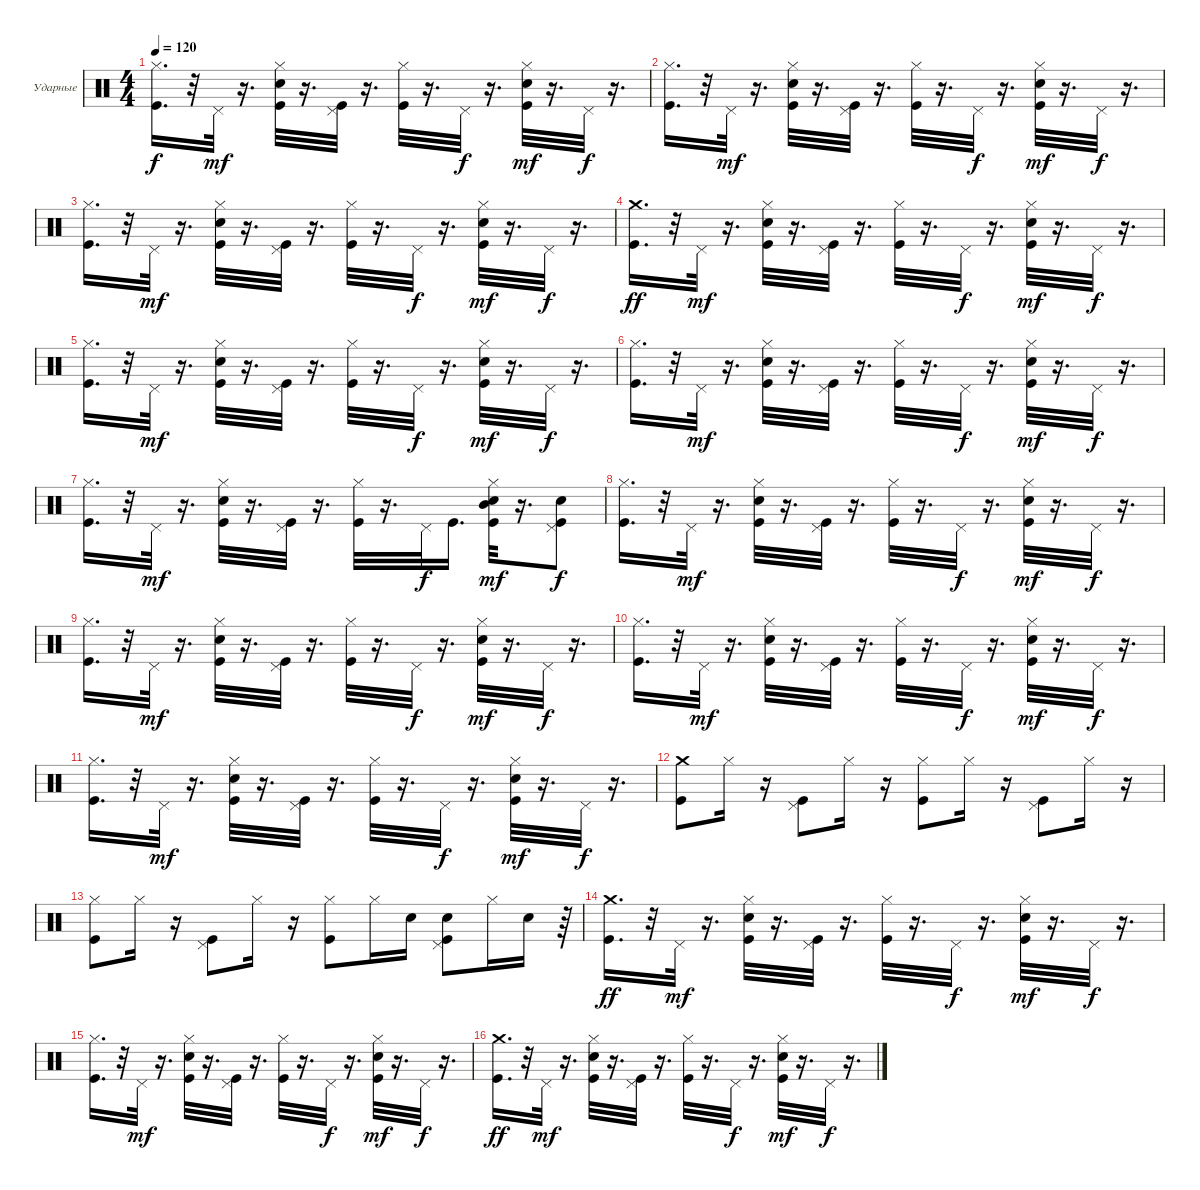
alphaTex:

\defaultSystemsLayout 4
\bracketExtendMode groupsimilarinstruments
\firstSystemTrackNameOrientation horizontal
\otherSystemsTrackNameOrientation horizontal
\track ("Геогрий Гурьянов" "Ударные") {instrument percussion}
\staff {score}
\articulation defaults
\ts (4 4)
\tempo 120
\clef neutral
\scale
0.333333
\ks c
("Hi-Hat (closed)" "Kick (hit)").16{d dy f} r.32 "Pedal Hi-Hat (hit)".32{dy mf} r.16{d} ("Hi-Hat (closed)" "Snare (hit) 2" "Kick (hit)").32 r.16{d} ("Pedal Hi-Hat (hit)" "Kick (hit)").32 r.16{d} ("Hi-Hat (closed)" "Kick (hit)").32 r.16{d} "Pedal Hi-Hat (hit)".32{dy f} r.16{d} ("Hi-Hat (closed)" "Snare (hit) 2" "Kick (hit)").32{dy mf} r.16{d} "Pedal Hi-Hat (hit)".32{dy f} r.16{d} |
\scale
0.333333 ("Hi-Hat (closed)" "Kick (hit)").16{d} r.32 "Pedal Hi-Hat (hit)".32{dy mf} r.16{d} ("Hi-Hat (closed)" "Snare (hit) 2" "Kick (hit)").32 r.16{d} ("Pedal Hi-Hat (hit)" "Kick (hit)").32 r.16{d} ("Hi-Hat (closed)" "Kick (hit)").32 r.16{d} "Pedal Hi-Hat (hit)".32{dy f} r.16{d} ("Hi-Hat (closed)" "Snare (hit) 2" "Kick (hit)").32{dy mf} r.16{d} "Pedal Hi-Hat (hit)".32{dy f} r.16{d} |
\scale
0.333333 ("Hi-Hat (closed)" "Kick (hit)").16{d} r.32 "Pedal Hi-Hat (hit)".32{dy mf} r.16{d} ("Hi-Hat (closed)" "Snare (hit) 2" "Kick (hit)").32 r.16{d} ("Pedal Hi-Hat (hit)" "Kick (hit)").32 r.16{d} ("Hi-Hat (closed)" "Kick (hit)").32 r.16{d} "Pedal Hi-Hat (hit)".32{dy f} r.16{d} ("Hi-Hat (closed)" "Snare (hit) 2" "Kick (hit)").32{dy mf} r.16{d} "Pedal Hi-Hat (hit)".32{dy f} r.16{d} |
\scale
0.333333 ("Crash medium (hit)" "Kick (hit)").16{d dy ff} r.32 "Pedal Hi-Hat (hit)".32{dy mf} r.16{d} ("Hi-Hat (closed)" "Snare (hit) 2" "Kick (hit)").32 r.16{d} ("Pedal Hi-Hat (hit)" "Kick (hit)").32 r.16{d} ("Hi-Hat (closed)" "Kick (hit)").32 r.16{d} "Pedal Hi-Hat (hit)".32{dy f} r.16{d} ("Hi-Hat (closed)" "Snare (hit) 2" "Kick (hit)").32{dy mf} r.16{d} "Pedal Hi-Hat (hit)".32{dy f} r.16{d} |
\scale
0.333333 ("Hi-Hat (closed)" "Kick (hit)").16{d} r.32 "Pedal Hi-Hat (hit)".32{dy mf} r.16{d} ("Hi-Hat (closed)" "Snare (hit) 2" "Kick (hit)").32 r.16{d} ("Pedal Hi-Hat (hit)" "Kick (hit)").32 r.16{d} ("Hi-Hat (closed)" "Kick (hit)").32 r.16{d} "Pedal Hi-Hat (hit)".32{dy f} r.16{d} ("Hi-Hat (closed)" "Snare (hit) 2" "Kick (hit)").32{dy mf} r.16{d} "Pedal Hi-Hat (hit)".32{dy f} r.16{d} |
\scale
0.333333 ("Hi-Hat (closed)" "Kick (hit)").16{d} r.32 "Pedal Hi-Hat (hit)".32{dy mf} r.16{d} ("Hi-Hat (closed)" "Snare (hit) 2" "Kick (hit)").32 r.16{d} ("Pedal Hi-Hat (hit)" "Kick (hit)").32 r.16{d} ("Hi-Hat (closed)" "Kick (hit)").32 r.16{d} "Pedal Hi-Hat (hit)".32{dy f} r.16{d} ("Hi-Hat (closed)" "Snare (hit) 2" "Kick (hit)").32{dy mf} r.16{d} "Pedal Hi-Hat (hit)".32{dy f} r.16{d} |
\scale
0.333333 ("Hi-Hat (closed)" "Kick (hit)").16{d} r.32 "Pedal Hi-Hat (hit)".32{dy mf} r.16{d} ("Hi-Hat (closed)" "Snare (hit) 2" "Kick (hit)").32 r.16{d} ("Pedal Hi-Hat (hit)" "Kick (hit)").32 r.16{d} ("Hi-Hat (closed)" "Kick (hit)").32 r.16{d} "Pedal Hi-Hat (hit)".32{dy f} "Kick (hit)".16{d} ("Hi-Hat (closed)" "Snare (hit) 2" "Mid Tom (hit)" "Kick (hit)").32{dy mf} r.16{d} ("Pedal Hi-Hat (hit)" "Snare (hit) 2" "Kick (hit)").8{dy f} |
\scale
0.333333 ("Hi-Hat (closed)" "Kick (hit)").16{d} r.32 "Pedal Hi-Hat (hit)".32{dy mf} r.16{d} ("Hi-Hat (closed)" "Snare (hit) 2" "Kick (hit)").32 r.16{d} ("Pedal Hi-Hat (hit)" "Kick (hit)").32 r.16{d} ("Hi-Hat (closed)" "Kick (hit)").32 r.16{d} "Pedal Hi-Hat (hit)".32{dy f} r.16{d} ("Hi-Hat (closed)" "Snare (hit) 2" "Kick (hit)").32{dy mf} r.16{d} "Pedal Hi-Hat (hit)".32{dy f} r.16{d} |
\scale
0.333333 ("Hi-Hat (closed)" "Kick (hit)").16{d} r.32 "Pedal Hi-Hat (hit)".32{dy mf} r.16{d} ("Hi-Hat (closed)" "Snare (hit) 2" "Kick (hit)").32 r.16{d} ("Pedal Hi-Hat (hit)" "Kick (hit)").32 r.16{d} ("Hi-Hat (closed)" "Kick (hit)").32 r.16{d} "Pedal Hi-Hat (hit)".32{dy f} r.16{d} ("Hi-Hat (closed)" "Snare (hit) 2" "Kick (hit)").32{dy mf} r.16{d} "Pedal Hi-Hat (hit)".32{dy f} r.16{d} |
\scale
0.333333 ("Hi-Hat (closed)" "Kick (hit)").16{d} r.32 "Pedal Hi-Hat (hit)".32{dy mf} r.16{d} ("Hi-Hat (closed)" "Snare (hit) 2" "Kick (hit)").32 r.16{d} ("Pedal Hi-Hat (hit)" "Kick (hit)").32 r.16{d} ("Hi-Hat (closed)" "Kick (hit)").32 r.16{d} "Pedal Hi-Hat (hit)".32{dy f} r.16{d} ("Hi-Hat (closed)" "Snare (hit) 2" "Kick (hit)").32{dy mf} r.16{d} "Pedal Hi-Hat (hit)".32{dy f} r.16{d} |
\scale
0.333333 ("Hi-Hat (closed)" "Kick (hit)").16{d} r.32 "Pedal Hi-Hat (hit)".32{dy mf} r.16{d} ("Hi-Hat (closed)" "Snare (hit) 2" "Kick (hit)").32 r.16{d} ("Pedal Hi-Hat (hit)" "Kick (hit)").32 r.16{d} ("Hi-Hat (closed)" "Kick (hit)").32 r.16{d} "Pedal Hi-Hat (hit)".32{dy f} r.16{d} ("Hi-Hat (closed)" "Snare (hit) 2" "Kick (hit)").32{dy mf} r.16{d} "Pedal Hi-Hat (hit)".32{dy f} r.16{d} |
\scale
0.333333 ("Crash medium (hit)" "Kick (hit)").8 "Hi-Hat (closed)".16 r.16 ("Pedal Hi-Hat (hit)" "Kick (hit)").8 "Hi-Hat (closed)".16 r.16 ("Hi-Hat (closed)" "Kick (hit)").8 "Hi-Hat (closed)".16 r.16 ("Pedal Hi-Hat (hit)" "Kick (hit)").8 "Hi-Hat (closed)".16 r.16 |
\scale
0.333333 ("Hi-Hat (closed)" "Kick (hit)").8 "Hi-Hat (closed)".16 r.16 ("Pedal Hi-Hat (hit)" "Kick (hit)").8 "Hi-Hat (closed)".16 r.16 ("Hi-Hat (closed)" "Kick (hit)").8 "Hi-Hat (closed)".16 "Snare (hit) 2".16 ("Pedal Hi-Hat (hit)" "Snare (hit) 2" "Kick (hit)").8 "Hi-Hat (closed)".16 "Snare (hit) 2".16 r.64 |
\scale
0.333333 ("Crash medium (hit)" "Kick (hit)").16{d dy ff} r.32 "Pedal Hi-Hat (hit)".32{dy mf} r.16{d} ("Hi-Hat (closed)" "Snare (hit) 2" "Kick (hit)").32 r.16{d} ("Pedal Hi-Hat (hit)" "Kick (hit)").32 r.16{d} ("Hi-Hat (closed)" "Kick (hit)").32 r.16{d} "Pedal Hi-Hat (hit)".32{dy f} r.16{d} ("Hi-Hat (closed)" "Snare (hit) 2" "Kick (hit)").32{dy mf} r.16{d} "Pedal Hi-Hat (hit)".32{dy f} r.16{d} |
\scale
0.333333 ("Hi-Hat (closed)" "Kick (hit)").16{d} r.32 "Pedal Hi-Hat (hit)".32{dy mf} r.16{d} ("Hi-Hat (closed)" "Snare (hit) 2" "Kick (hit)").32 r.16{d} ("Pedal Hi-Hat (hit)" "Kick (hit)").32 r.16{d} ("Hi-Hat (closed)" "Kick (hit)").32 r.16{d} "Pedal Hi-Hat (hit)".32{dy f} r.16{d} ("Hi-Hat (closed)" "Snare (hit) 2" "Kick (hit)").32{dy mf} r.16{d} "Pedal Hi-Hat (hit)".32{dy f} r.16{d} |
\scale
0.333333 ("Crash medium (hit)" "Kick (hit)").16{d dy ff} r.32 "Pedal Hi-Hat (hit)".32{dy mf} r.16{d} ("Hi-Hat (closed)" "Snare (hit) 2" "Kick (hit)").32 r.16{d} ("Pedal Hi-Hat (hit)" "Kick (hit)").32 r.16{d} ("Hi-Hat (closed)" "Kick (hit)").32 r.16{d} "Pedal Hi-Hat (hit)".32{dy f} r.16{d} ("Hi-Hat (closed)" "Snare (hit) 2" "Kick (hit)").32{dy mf} r.16{d} "Pedal Hi-Hat (hit)".32{dy f} r.16{d}
